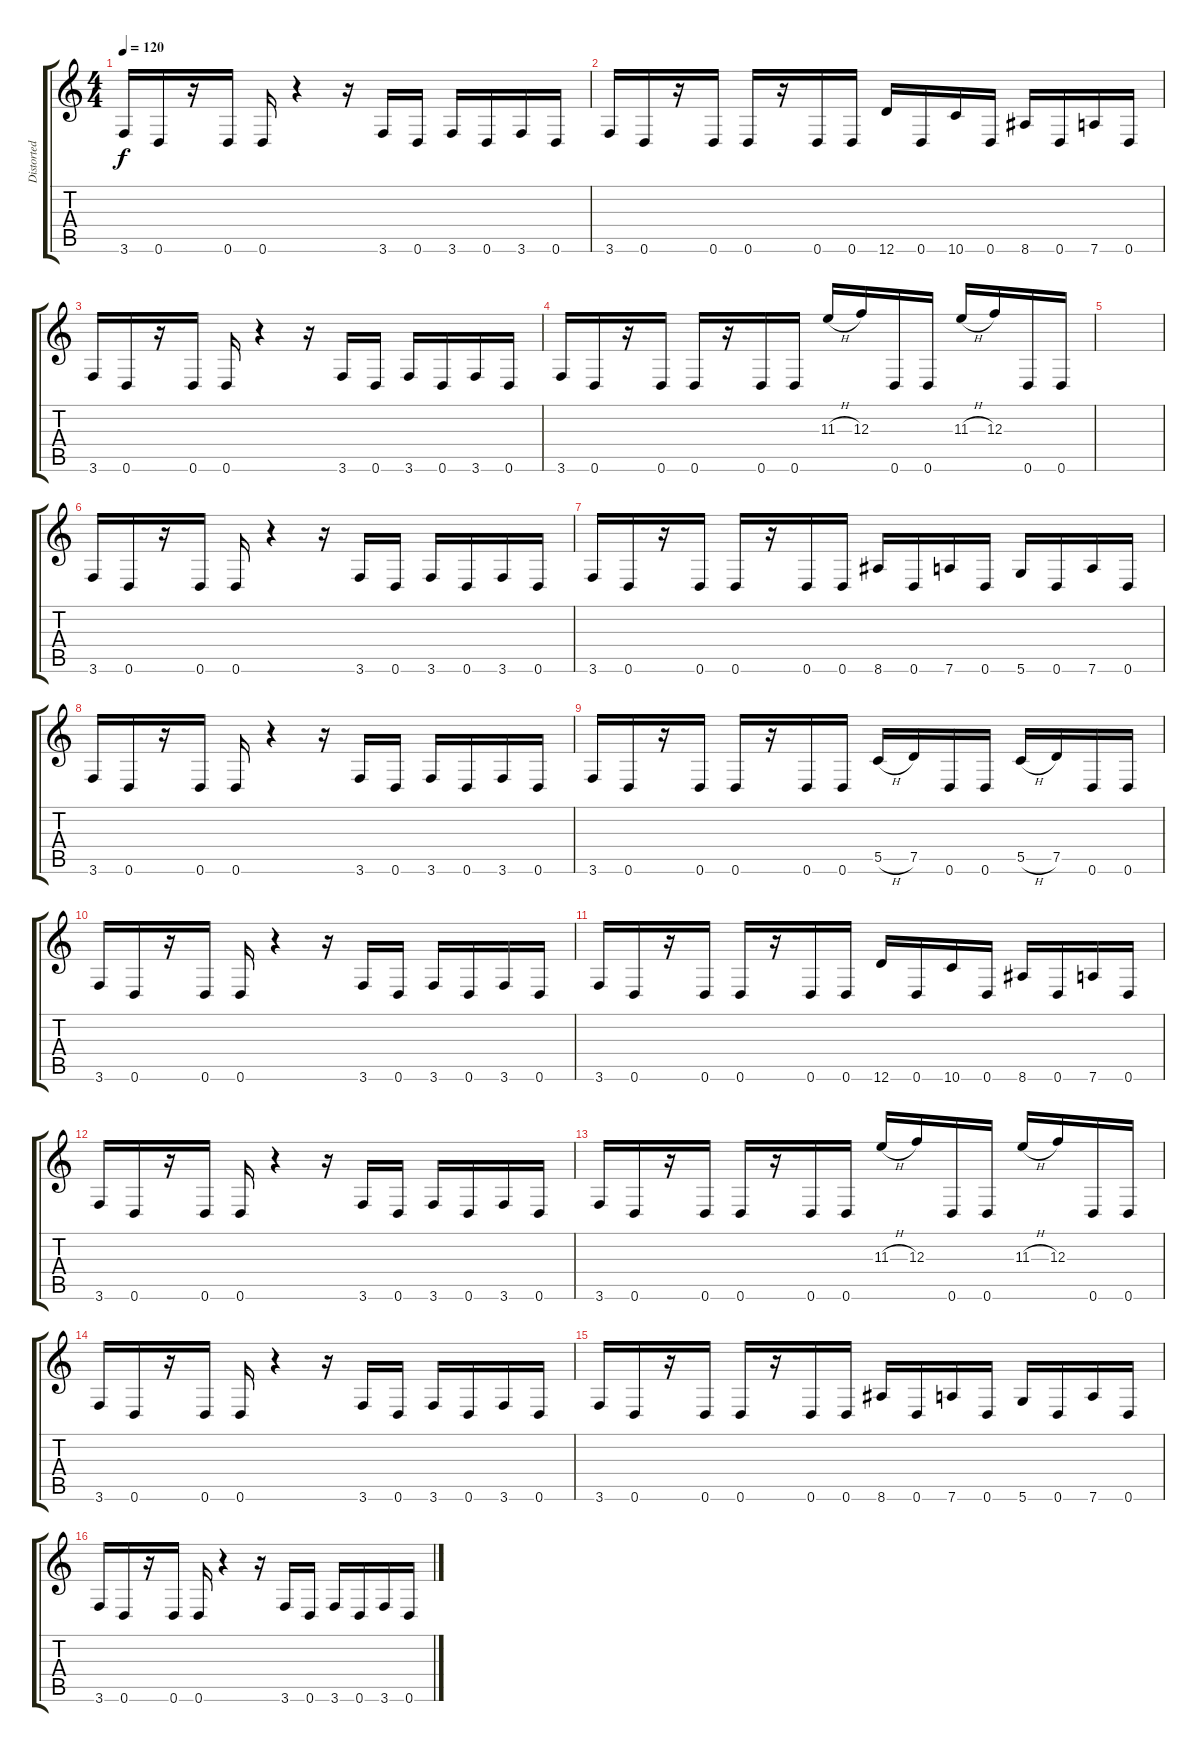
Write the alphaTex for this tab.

\track ("Distorted Rhythm" "Distorted ") {instrument distortionguitar}
\staff {score tabs}
\tuning (D4 A3 F3 C3 G2 D2) {hide}
\ts (4 4)
\tempo 120
\clef g2
\ks c
3.6.16{dy f} 0.6.16 r.16 0.6.16 0.6.16 r.4 r.16 3.6.16 0.6.16 3.6.16 0.6.16 3.6.16 0.6.16 |
3.6.16 0.6.16 r.16 0.6.16 0.6.16 r.16 0.6.16 0.6.16 12.6.16 0.6.16 10.6.16 0.6.16 8.6.16 0.6.16 7.6.16 0.6.16 |
3.6.16 0.6.16 r.16 0.6.16 0.6.16 r.4 r.16 3.6.16 0.6.16 3.6.16 0.6.16 3.6.16 0.6.16 |
3.6.16 0.6.16 r.16 0.6.16 0.6.16 r.16 0.6.16 0.6.16 11.3{h}.16 12.3.16 0.6.16 0.6.16 11.3{h}.16 12.3.16 0.6.16 0.6.16 |
|
3.6.16 0.6.16 r.16 0.6.16 0.6.16 r.4 r.16 3.6.16 0.6.16 3.6.16 0.6.16 3.6.16 0.6.16 |
3.6.16 0.6.16 r.16 0.6.16 0.6.16 r.16 0.6.16 0.6.16 8.6.16 0.6.16 7.6.16 0.6.16 5.6.16 0.6.16 7.6.16 0.6.16 |
3.6.16 0.6.16 r.16 0.6.16 0.6.16 r.4 r.16 3.6.16 0.6.16 3.6.16 0.6.16 3.6.16 0.6.16 |
3.6.16 0.6.16 r.16 0.6.16 0.6.16 r.16 0.6.16 0.6.16 5.5{h}.16 7.5.16 0.6.16 0.6.16 5.5{h}.16 7.5.16 0.6.16 0.6.16 |
3.6.16 0.6.16 r.16 0.6.16 0.6.16 r.4 r.16 3.6.16 0.6.16 3.6.16 0.6.16 3.6.16 0.6.16 |
3.6.16 0.6.16 r.16 0.6.16 0.6.16 r.16 0.6.16 0.6.16 12.6.16 0.6.16 10.6.16 0.6.16 8.6.16 0.6.16 7.6.16 0.6.16 |
3.6.16 0.6.16 r.16 0.6.16 0.6.16 r.4 r.16 3.6.16 0.6.16 3.6.16 0.6.16 3.6.16 0.6.16 |
3.6.16 0.6.16 r.16 0.6.16 0.6.16 r.16 0.6.16 0.6.16 11.3{h}.16 12.3.16 0.6.16 0.6.16 11.3{h}.16 12.3.16 0.6.16 0.6.16 |
3.6.16 0.6.16 r.16 0.6.16 0.6.16 r.4 r.16 3.6.16 0.6.16 3.6.16 0.6.16 3.6.16 0.6.16 |
3.6.16 0.6.16 r.16 0.6.16 0.6.16 r.16 0.6.16 0.6.16 8.6.16 0.6.16 7.6.16 0.6.16 5.6.16 0.6.16 7.6.16 0.6.16 |
3.6.16 0.6.16 r.16 0.6.16 0.6.16 r.4 r.16 3.6.16 0.6.16 3.6.16 0.6.16 3.6.16 0.6.16
